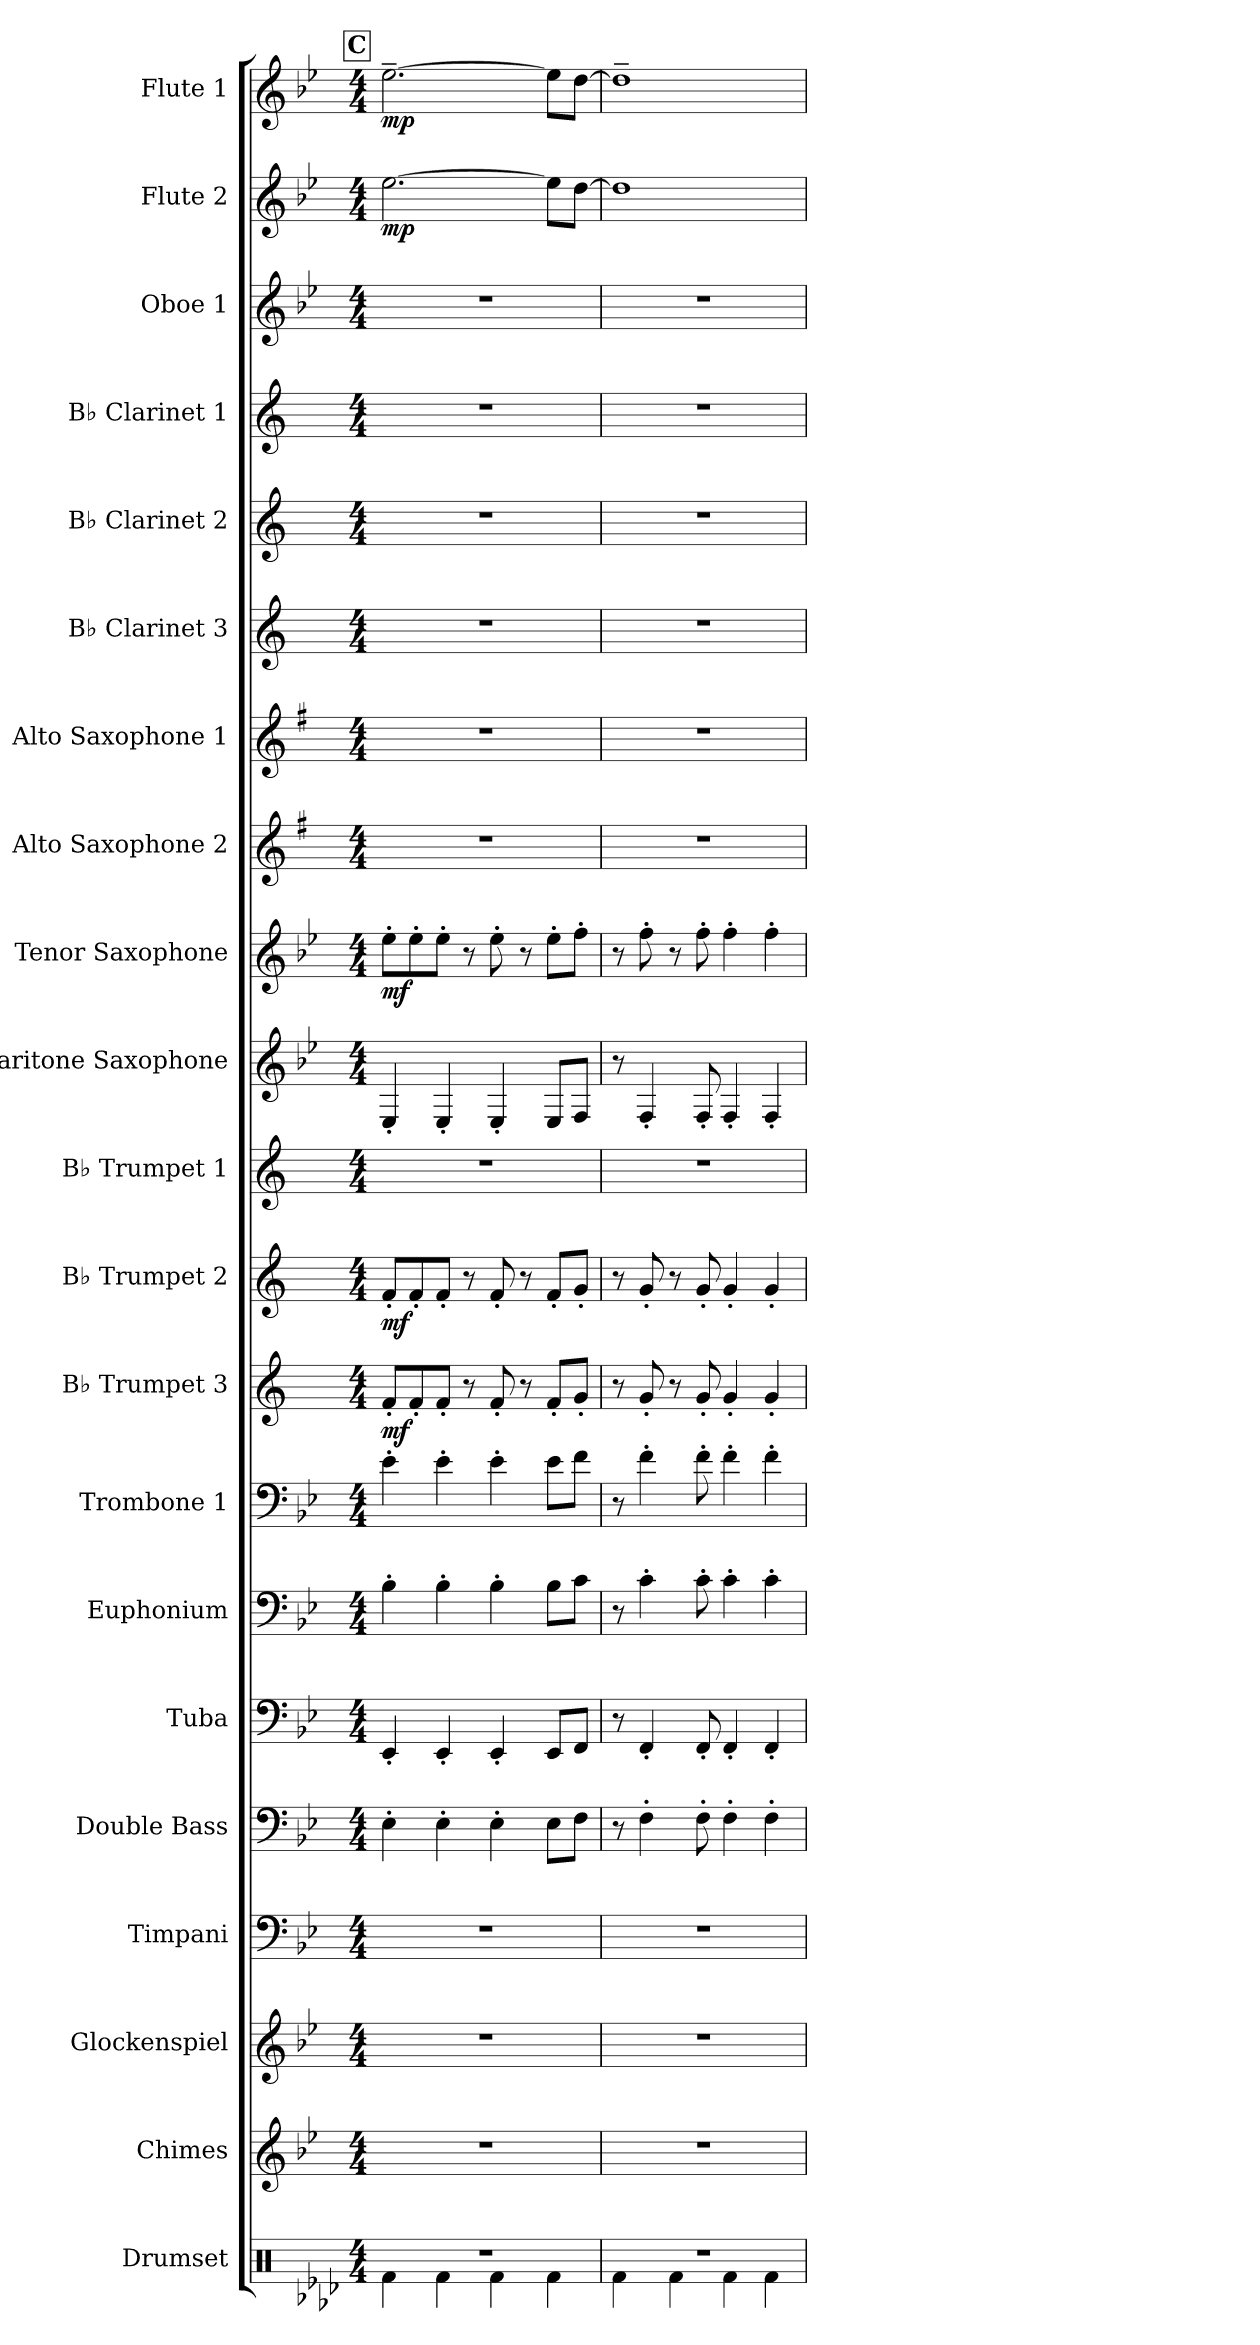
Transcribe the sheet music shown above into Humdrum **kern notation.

**kern	**kern	**kern	**kern	**kern	**kern	**kern	**kern	**kern	**dynam	**kern	**dynam	**kern	**kern	**kern	**dynam	**kern	**kern	**kern	**kern	**kern	**kern	**kern	**dynam	**kern	**dynam
*part21	*part20	*part19	*part18	*part17	*part16	*part15	*part14	*part13	*part13	*part12	*part12	*part11	*part10	*part9	*part9	*part8	*part7	*part6	*part5	*part4	*part3	*part2	*part2	*part1	*part1
*staff21	*staff20	*staff19	*staff18	*staff17	*staff16	*staff15	*staff14	*staff13	*staff13	*staff12	*staff12	*staff11	*staff10	*staff9	*staff9	*staff8	*staff7	*staff6	*staff5	*staff4	*staff3	*staff2	*staff2	*staff1	*staff1
*I"Drumset	*I"Chimes	*I"Glockenspiel	*I"Timpani	*I"Double Bass	*I"Tuba	*I"Euphonium	*I"Trombone 1	*I"B♭ Trumpet 3	*	*I"B♭ Trumpet 2	*	*I"B♭ Trumpet 1	*I"Baritone Saxophone	*I"Tenor Saxophone	*	*I"Alto Saxophone 2	*I"Alto Saxophone 1	*I"B♭ Clarinet 3	*I"B♭ Clarinet 2	*I"B♭ Clarinet 1	*I"Oboe 1	*I"Flute 2	*	*I"Flute 1	*
*I'D. Set	*I'Cme.	*I'Glk.	*I'Timp.	*I'Db.	*I'Tba.	*I'Euph.	*I'Tbn. 1	*I'B♭ Tpt. 3	*	*I'B♭ Tpt. 2	*	*I'B♭ Tpt. 1	*I'Bar. Sax.	*I'T. Sax.	*	*I'A. Sax. 2	*I'A. Sax. 1	*I'B♭ Cl. 3	*I'B♭ Cl. 2	*I'B♭ Cl. 1	*I'Ob. 1	*I'Fl. 2	*	*I'Fl. 1	*
*clefX	*clefG2	*clefG2	*clefF4	*clefF4	*clefF4	*clefF4	*clefF4	*clefG2	*	*clefG2	*	*clefG2	*clefG2	*clefG2	*	*clefG2	*clefG2	*clefG2	*clefG2	*clefG2	*clefG2	*clefG2	*	*clefG2	*
*	*	*ITrd-14c-24	*	*ITrd7c12	*	*	*	*ITrd1c2	*	*ITrd1c2	*	*ITrd1c2	*ITrd12c21	*ITrd8c14	*	*ITrd5c9	*ITrd5c9	*ITrd1c2	*ITrd1c2	*ITrd1c2	*	*	*	*	*
*k[b-e-a-d-]	*k[b-e-]	*k[b-e-]	*k[b-e-]	*k[b-e-]	*k[b-e-]	*k[b-e-]	*k[b-e-]	*k[b-e-]	*	*k[b-e-]	*	*k[b-e-]	*k[b-e-]	*k[b-e-]	*	*k[b-e-]	*k[b-e-]	*k[b-e-]	*k[b-e-]	*k[b-e-]	*k[b-e-]	*k[b-e-]	*	*k[b-e-]	*
*M4/4	*M4/4	*M4/4	*M4/4	*M4/4	*M4/4	*M4/4	*M4/4	*M4/4	*	*M4/4	*	*M4/4	*M4/4	*M4/4	*	*M4/4	*M4/4	*M4/4	*M4/4	*M4/4	*M4/4	*M4/4	*	*M4/4	*
!!LO:REH:place=s1:a:B:fs=14:t=C
=19	=19	=19	=19	=19	=19	=19	=19	=19	=19	=19	=19	=19	=19	=19	=19	=19	=19	=19	=19	=19	=19	=19	=19	=19	=19
*^	*	*	*	*	*	*	*	*	*	*	*	*	*	*	*	*	*	*	*	*	*	*	*	*	*
!	!	!	!	!	!	!	!	!	!	!LO:DY:b	!	!LO:DY:b	!	!	!	!LO:DY:b	!	!	!	!	!	!	!	!LO:DY:b	!	!LO:DY:b
1r	4Rf\	1r	1r	1r	4EE-'\	4EE-'/	4B-'\	4e-'\	8e-'/L	mf	8e-'/L	mf	1r	4EE-'/	8e-'\L	mf	1r	1r	1r	1r	1r	1r	[2.ee-\	mp	[2.ee-~\	mp
.	.	.	.	.	.	.	.	.	8e-'/	.	8e-'/	.	.	.	8e-'\	.	.	.	.	.	.	.	.	.	.	.
.	4Rf\	.	.	.	4EE-'\	4EE-'/	4B-'\	4e-'\	8e-'/J	.	8e-'/J	.	.	4EE-'/	8e-'\J	.	.	.	.	.	.	.	.	.	.	.
.	.	.	.	.	.	.	.	.	8r	.	8r	.	.	.	8r	.	.	.	.	.	.	.	.	.	.	.
.	4Rf\	.	.	.	4EE-'\	4EE-'/	4B-'\	4e-'\	8e-'/	.	8e-'/	.	.	4EE-'/	8e-'\	.	.	.	.	.	.	.	.	.	.	.
.	.	.	.	.	.	.	.	.	8r	.	8r	.	.	.	8r	.	.	.	.	.	.	.	.	.	.	.
.	4Rf\	.	.	.	8EE-\L	8EE-/L	8B-\L	8e-\L	8e-'/L	.	8e-'/L	.	.	8EE-/L	8e-'\L	.	.	.	.	.	.	.	8ee-\L]	.	8ee-\L]	.
.	.	.	.	.	8FF\J	8FF/J	8c\J	8f\J	8f'/J	.	8f'/J	.	.	8FF/J	8f'\J	.	.	.	.	.	.	.	[8dd\J	.	[8dd\J	.
=20	=20	=20	=20	=20	=20	=20	=20	=20	=20	=20	=20	=20	=20	=20	=20	=20	=20	=20	=20	=20	=20	=20	=20	=20	=20	=20
1r	4Rf\	1r	1r	1r	8r	8r	8r	8r	8r	.	8r	.	1r	8r	8r	.	1r	1r	1r	1r	1r	1r	1dd]	.	1dd~]	.
.	.	.	.	.	4FF'\	4FF'/	4c'\	4f'\	8f'/	.	8f'/	.	.	4FF'/	8f'\	.	.	.	.	.	.	.	.	.	.	.
.	4Rf\	.	.	.	.	.	.	.	8r	.	8r	.	.	.	8r	.	.	.	.	.	.	.	.	.	.	.
.	.	.	.	.	8FF'\	8FF'/	8c'\	8f'\	8f'/	.	8f'/	.	.	8FF'/	8f'\	.	.	.	.	.	.	.	.	.	.	.
.	4Rf\	.	.	.	4FF'\	4FF'/	4c'\	4f'\	4f'/	.	4f'/	.	.	4FF'/	4f'\	.	.	.	.	.	.	.	.	.	.	.
.	4Rf\	.	.	.	4FF'\	4FF'/	4c'\	4f'\	4f'/	.	4f'/	.	.	4FF'/	4f'\	.	.	.	.	.	.	.	.	.	.	.
*v	*v	*	*	*	*	*	*	*	*	*	*	*	*	*	*	*	*	*	*	*	*	*	*	*	*	*
=	=	=	=	=	=	=	=	=	=	=	=	=	=	=	=	=	=	=	=	=	=	=	=	=	=
*-	*-	*-	*-	*-	*-	*-	*-	*-	*-	*-	*-	*-	*-	*-	*-	*-	*-	*-	*-	*-	*-	*-	*-	*-	*-
